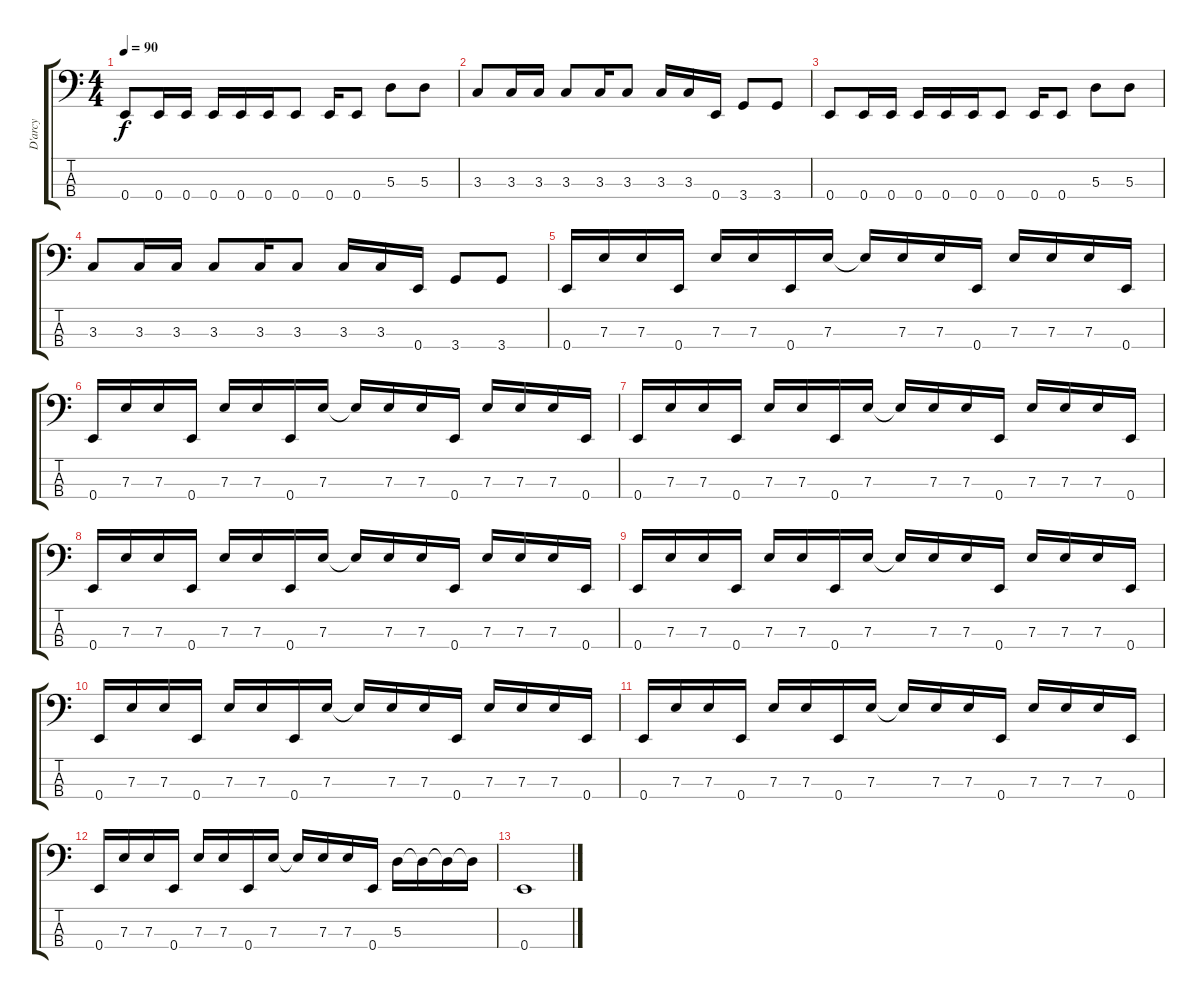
\track ("D'arcy" "D'arcy") {instrument fretlessbass}
\staff {score tabs}
\tuning (G2 D2 A1 E1) {hide}
\ts (4 4)
\tempo 90
\clef f4
\ks c
0.4.8{dy f} 0.4.16 0.4.16 0.4.16 0.4.16 0.4.16 0.4.8 0.4.16 0.4.8 5.3.8 5.3.8 |
3.3.8 3.3.16 3.3.16 3.3.8 3.3.16 3.3.8 3.3.16 3.3.16 0.4.16 3.4.8 3.4.8 |
0.4.8 0.4.16 0.4.16 0.4.16 0.4.16 0.4.16 0.4.8 0.4.16 0.4.8 5.3.8 5.3.8 |
3.3.8 3.3.16 3.3.16 3.3.8 3.3.16 3.3.8 3.3.16 3.3.16 0.4.16 3.4.8 3.4.8 |
0.4.16 7.3.16 7.3.16 0.4.16 7.3.16 7.3.16 0.4.16 7.3.16 7.3{t}.16 7.3.16 7.3.16 0.4.16 7.3.16 7.3.16 7.3.16 0.4.16 |
0.4.16 7.3.16 7.3.16 0.4.16 7.3.16 7.3.16 0.4.16 7.3.16 7.3{t}.16 7.3.16 7.3.16 0.4.16 7.3.16 7.3.16 7.3.16 0.4.16 |
0.4.16 7.3.16 7.3.16 0.4.16 7.3.16 7.3.16 0.4.16 7.3.16 7.3{t}.16 7.3.16 7.3.16 0.4.16 7.3.16 7.3.16 7.3.16 0.4.16 |
0.4.16 7.3.16 7.3.16 0.4.16 7.3.16 7.3.16 0.4.16 7.3.16 7.3{t}.16 7.3.16 7.3.16 0.4.16 7.3.16 7.3.16 7.3.16 0.4.16 |
0.4.16 7.3.16 7.3.16 0.4.16 7.3.16 7.3.16 0.4.16 7.3.16 7.3{t}.16 7.3.16 7.3.16 0.4.16 7.3.16 7.3.16 7.3.16 0.4.16 |
0.4.16 7.3.16 7.3.16 0.4.16 7.3.16 7.3.16 0.4.16 7.3.16 7.3{t}.16 7.3.16 7.3.16 0.4.16 7.3.16 7.3.16 7.3.16 0.4.16 |
0.4.16 7.3.16 7.3.16 0.4.16 7.3.16 7.3.16 0.4.16 7.3.16 7.3{t}.16 7.3.16 7.3.16 0.4.16 7.3.16 7.3.16 7.3.16 0.4.16 |
0.4.16 7.3.16 7.3.16 0.4.16 7.3.16 7.3.16 0.4.16 7.3.16 7.3{t}.16 7.3.16 7.3.16 0.4.16 5.3.16 5.3{t}.16 5.3{t}.16 5.3{t}.16 |
0.4.1
